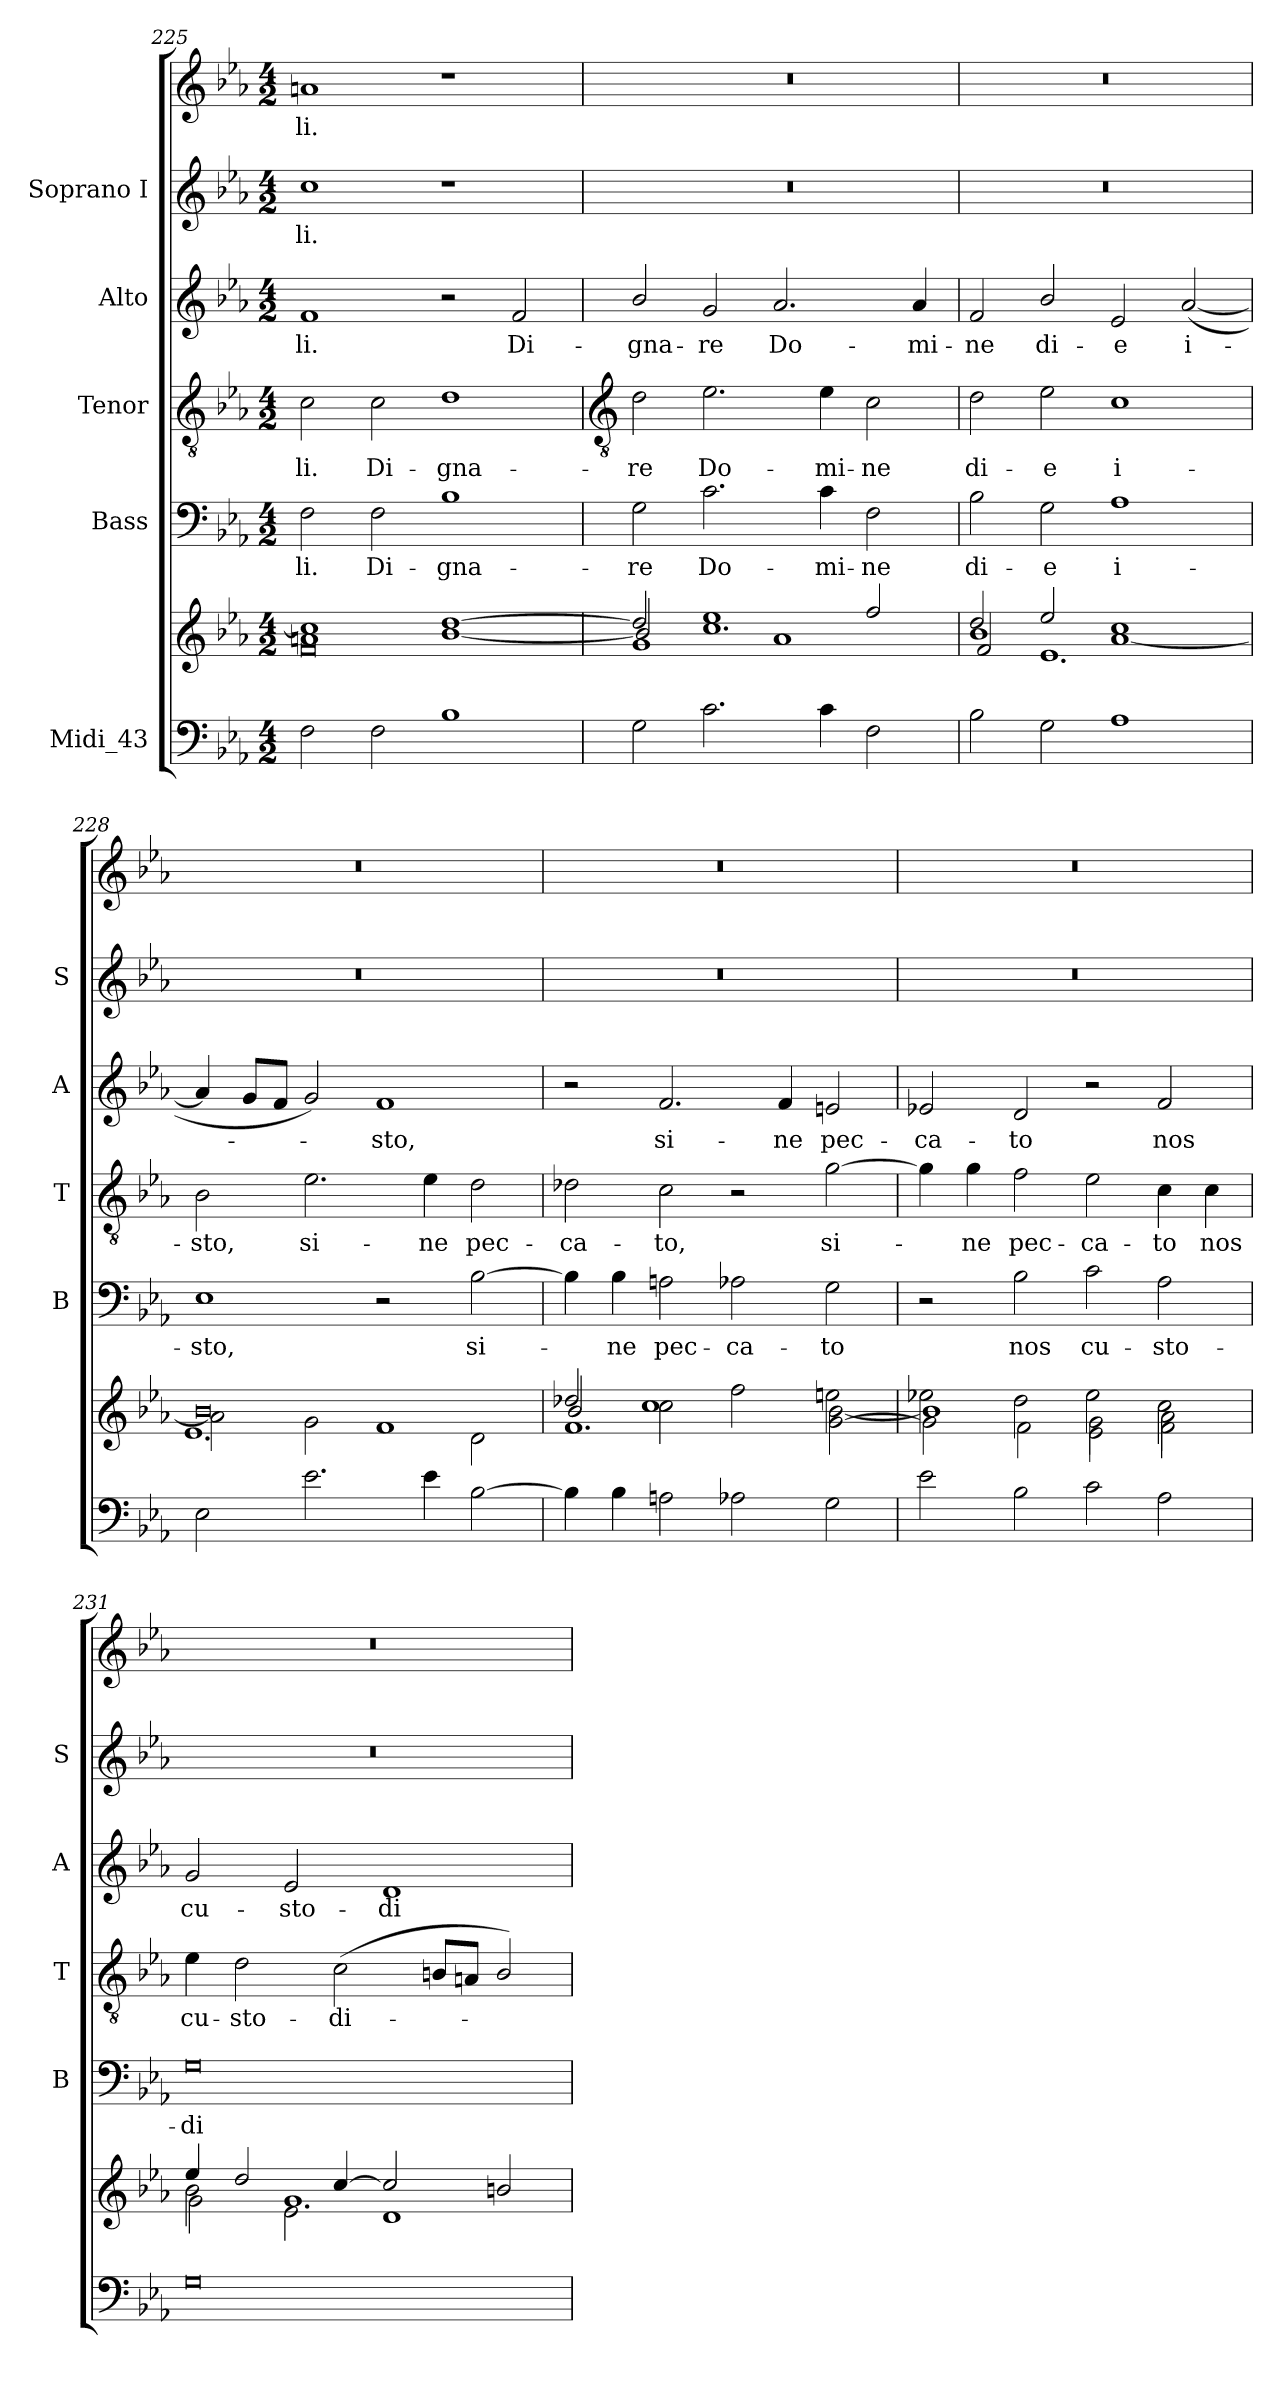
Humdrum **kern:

**kern	**kern	**kern	**text	**kern	**text	**kern	**text	**kern	**text	**kern	**text
*part5	*part5	*part4	*part4	*part3	*part3	*part2	*part2	*part1	*part1	*part1	*part1
*staff7	*staff6	*staff5	*staff5	*staff4	*staff4	*staff3	*staff3	*staff2	*staff2	*staff1	*staff1
*I"Midi_43	*	*I"Bass	*	*I"Tenor	*	*I"Alto	*	*I"Soprano I	*	*	*
*	*	*I'B	*	*I'T	*	*I'A	*	*I'S	*	*	*
*clefF4	*clefG2	*clefF4	*	*clefGv2	*	*clefG2	*	*clefG2	*	*clefG2	*
*k[b-e-a-]	*k[b-e-a-]	*k[b-e-a-]	*	*k[b-e-a-]	*	*k[b-e-a-]	*	*k[b-e-a-]	*	*k[b-e-a-]	*
*E-:	*E-:	*E-:	*	*E-:	*	*E-:	*	*E-:	*	*E-:	*
*M4/2	*M4/2	*M4/2	*	*M4/2	*	*M4/2	*	*M4/2	*	*M4/2	*
=225	=225	=225	=225	=225	=225	=225	=225	=225	=225	=225	=225
*	*^	*	*	*	*	*	*	*	*	*	*
*	*	*^	*	*	*	*	*	*	*	*	*	*
!	!	!	!	!	!LO:LY:b	!	!LO:LY:b	!	!LO:LY:b	!	!LO:LY:b	!	!LO:LY:b
2F	1cc/]	1an\	0f\	2F	-li.	2c	-li.	1f	-li.	1cc	li.	1an	-li.
!	!	!	!	!	!LO:LY:b	!	!LO:LY:b	!	!	!	!	!	!
2F	.	.	.	2F	Di-	2c	Di-	.	.	.	.	.	.
!	!	!	!	!	!LO:LY:b	!	!LO:LY:b	!	!	!	!	!	!
1B-	[1dd/	[1b-\	.	1B-	-gna-	1d	-gna-	2r	.	1r	.	1r	.
!	!	!	!	!	!	!	!	!	!LO:LY:b	!	!	!	!
.	.	.	.	.	.	.	.	2f	Di-	.	.	.	.
!!LO:LB:g=z
=226	=226	=226	=226	=226	=226	=226	=226	=226	=226	=226	=226	=226	=226
*	*	*	*	*	*	*clefGv2	*	*	*	*	*	*	*
!	!	!	!	!	!LO:LY:b	!	!LO:LY:b	!	!LO:LY:b	!	!	!	!
2G	2dd/]	2b-/]	1g\	2G	-re	2d	-re	2b-/	-gna-	0r	.	0r	.
!	!	!	!	!	!LO:LY:b	!	!LO:LY:b	!	!LO:LY:b	!	!	!	!
2.c	1ee-/	1.cc\	.	2.c	Do-	2.e-	Do-	2g	-re	.	.	.	.
!	!	!	!	!	!	!	!	!	!LO:LY:b	!	!	!	!
.	.	.	1a-\	.	.	.	.	2.a-/	Do-	.	.	.	.
!	!	!	!	!	!LO:LY:b	!	!LO:LY:b	!	!	!	!	!	!
4c	.	.	.	4c	-mi-	4e-	-mi-	.	.	.	.	.	.
!	!	!	!	!	!LO:LY:b	!	!LO:LY:b	!	!	!	!	!	!
2F	2ff/	.	.	2F	-ne	2c	-ne	.	.	.	.	.	.
!	!	!	!	!	!	!	!	!	!LO:LY:b	!	!	!	!
.	.	.	.	.	.	.	.	4a-/	-mi-	.	.	.	.
=227	=227	=227	=227	=227	=227	=227	=227	=227	=227	=227	=227	=227	=227
!	!	!	!	!	!LO:LY:b	!	!LO:LY:b	!	!LO:LY:b	!	!	!	!
2B-	2dd/	1b-\	2f/	2B-	di-	2d	di-	2f	-ne	0r	.	0r	.
!	!	!	!	!	!LO:LY:b	!	!LO:LY:b	!	!LO:LY:b	!	!	!	!
2G	2ee-/	.	1.e-\	2G	-e	2e-	-e	2b-/	di-	.	.	.	.
!	!	!	!	!	!LO:LY:b	!	!LO:LY:b	!	!LO:LY:b	!	!	!	!
1A-	1cc/	[1a-\	.	1A-	i-	1c	i-	2e-	-e	.	.	.	.
!	!	!	!	!	!	!	!	!	!LO:LY:b	!	!	!	!
.	.	.	.	.	.	.	.	(<[2a-/	i-	.	.	.	.
=228	=228	=228	=228	=228	=228	=228	=228	=228	=228	=228	=228	=228	=228
!	!	!	!	!	!LO:LY:b	!	!LO:LY:b	!	!	!	!	!	!
2E-	0b-/	2a-\]	1.e-\	1E-	-sto,	2B-	-sto,	4a-/]	.	0r	.	0r	.
.	.	.	.	.	.	.	.	8gL	.	.	.	.	.
.	.	.	.	.	.	.	.	8fJ	.	.	.	.	.
!	!	!	!	!	!	!	!LO:LY:b	!	!	!	!	!	!
2.e-	.	2g\	.	.	.	2.e-	si-	2g)	.	.	.	.	.
!	!	!	!	!	!	!	!	!	!LO:LY:b	!	!	!	!
.	.	1f\	.	2r	.	.	.	1f	sto,	.	.	.	.
!	!	!	!	!	!	!	!LO:LY:b	!	!	!	!	!	!
4e-	.	.	.	.	.	4e-	-ne	.	.	.	.	.	.
!	!	!	!	!	!LO:LY:b	!	!LO:LY:b	!	!	!	!	!	!
[2B-	.	.	2d\	[2B-	si-	2d	pec-	.	.	.	.	.	.
=229	=229	=229	=229	=229	=229	=229	=229	=229	=229	=229	=229	=229	=229
!	!	!	!	!	!	!	!LO:LY:b	!	!	!	!	!	!
4B-]	2dd-X/	2b-/	1.f\	4B-]	.	2d-X	-ca-	2r	.	0r	.	0r	.
!	!	!	!	!	!LO:LY:b	!	!	!	!	!	!	!	!
4B-	.	.	.	4B-	ne	.	.	.	.	.	.	.	.
!	!	!	!	!	!LO:LY:b	!	!LO:LY:b	!	!LO:LY:b	!	!	!	!
2An	2cc\	1cc\	.	2An	pec-	2c	-to,	2.f	si-	.	.	.	.
!	!	!	!	!	!LO:LY:b	!	!	!	!	!	!	!	!
2A-X	2ff\	.	.	2A-X	-ca-	2r	.	.	.	.	.	.	.
!	!	!	!	!	!	!	!	!	!LO:LY:b	!	!	!	!
.	.	.	.	.	.	.	.	4f	-ne	.	.	.	.
!	!	!	!	!	!LO:LY:b	!	!LO:LY:b	!	!LO:LY:b	!	!	!	!
2G	2een\	[2b-\	[2g\	2G	-to	[2g	si-	2en	pec-	.	.	.	.
=230	=230	=230	=230	=230	=230	=230	=230	=230	=230	=230	=230	=230	=230
!	!	!	!	!	!	!	!	!	!LO:LY:b	!	!	!	!
2e-	2ee-X\	1b-\]	2g\]	2r	.	4g]	.	2e-X	-ca-	0r	.	0r	.
!	!	!	!	!	!	!	!LO:LY:b	!	!	!	!	!	!
.	.	.	.	.	.	4g	ne	.	.	.	.	.	.
!	!	!	!	!	!LO:LY:b	!	!LO:LY:b	!	!LO:LY:b	!	!	!	!
2B-	2dd\	.	2f\	2B-	nos	2f	pec-	2d	-to	.	.	.	.
!	!	!	!	!	!LO:LY:b	!	!LO:LY:b	!	!	!	!	!	!
2c	2ee-\	2g\	2e-\	2c	cu-	2e-	-ca-	2r	.	.	.	.	.
!	!	!	!	!	!LO:LY:b	!	!LO:LY:b	!	!LO:LY:b	!	!	!	!
2A-	2cc\	2a-\	2f\	2A-	-sto-	4c	-to	2f	nos	.	.	.	.
!	!	!	!	!	!	!	!LO:LY:b	!	!	!	!	!	!
.	.	.	.	.	.	4c	nos	.	.	.	.	.	.
=231	=231	=231	=231	=231	=231	=231	=231	=231	=231	=231	=231	=231	=231
!	!	!	!	!	!LO:LY:b	!	!LO:LY:b	!	!LO:LY:b	!	!	!	!
0G	4ee-/	2b-\	2g\	0G	-di-	4e-	cu-	2g	cu-	0r	.	0r	.
!	!	!	!	!	!	!	!LO:LY:b	!	!	!	!	!	!
.	2dd/	.	.	.	.	2d	-sto-	.	.	.	.	.	.
!	!	!	!	!	!	!	!	!	!LO:LY:b	!	!	!	!
.	.	1.g\	2e-\	.	.	.	.	2e-	-sto-	.	.	.	.
!	!	!	!	!	!	!	!LO:LY:b	!	!	!	!	!	!
.	[4cc/	.	.	.	.	(<2c	-di-	.	.	.	.	.	.
!	!	!	!	!	!	!	!	!	!LO:LY:b	!	!	!	!
.	2cc/]	.	1d\	.	.	.	.	1d	-di-	.	.	.	.
.	.	.	.	.	.	8BnL	.	.	.	.	.	.	.
.	.	.	.	.	.	8AnJ	.	.	.	.	.	.	.
.	2bn/	.	.	.	.	2B/)	.	.	.	.	.	.	.
*	*v	*v	*v	*	*	*	*	*	*	*	*	*	*
=	=	=	=	=	=	=	=	=	=	=	=
*-	*-	*-	*-	*-	*-	*-	*-	*-	*-	*-	*-
